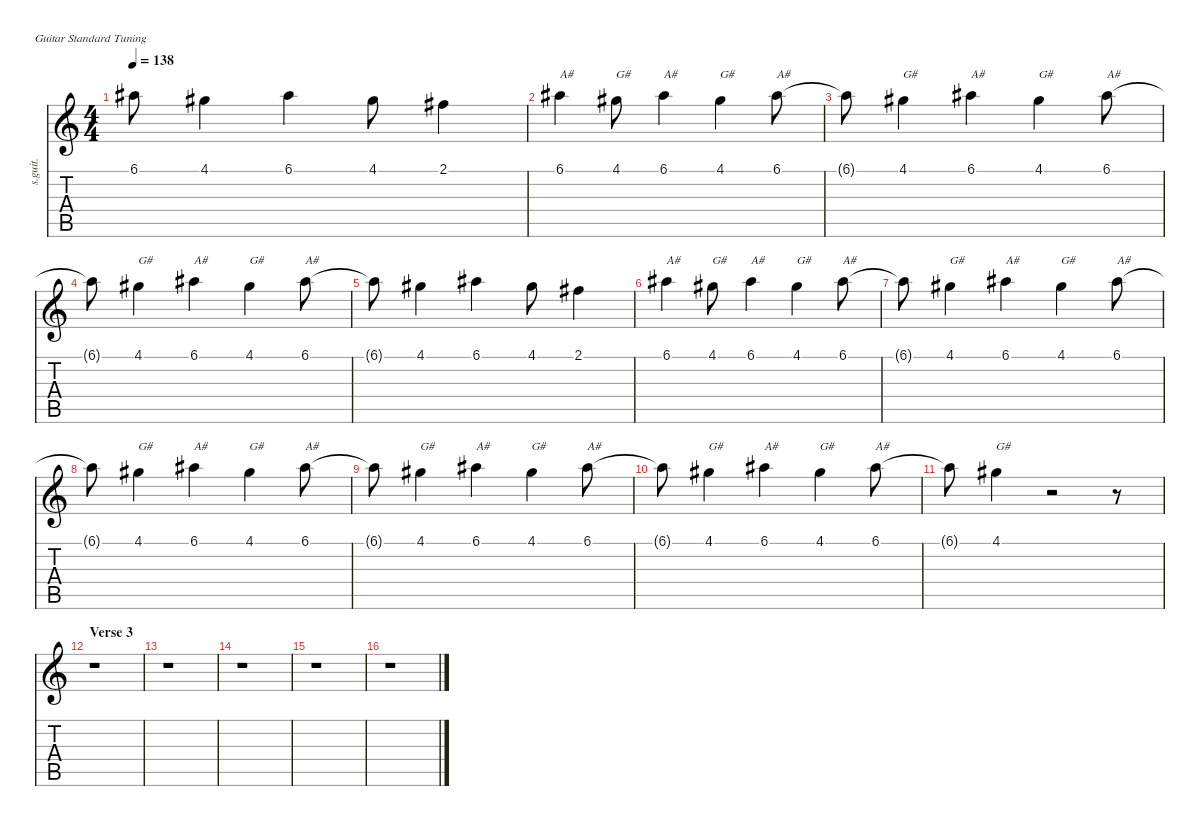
\defaultSystemsLayout 4
\hideDynamics
\bracketExtendMode nobrackets
\track ("Stuart \"2D\" Pot | Synth - MIDI instrument = \"Warm\"" "s.guit.") {instrument pad2warm}
\staff {score tabs}
\tuning (E4 B3 G3 D3 A2 E2)
\displaytranspose 12
\ts (4 4)
\tempo 138
\clef g2
\ks c
6.1{t acc #}.8{dy f} 4.1{acc #}.4 6.1{acc #}.4 4.1{acc #}.8 2.1{acc #}.4 |
6.1{acc #}.4{txt "A#"} 4.1{acc #}.8{txt "G#"} 6.1{acc #}.4{txt "A#"} 4.1{acc #}.4{txt "G#"} 6.1{acc #}.8{txt "A#"} |
6.1{t acc #}.8 4.1{acc #}.4{txt "G#"} 6.1{acc #}.4{txt "A#"} 4.1{acc #}.4{txt "G#"} 6.1{acc #}.8{txt "A#"} |
6.1{t acc #}.8 4.1{acc #}.4{txt "G#"} 6.1{acc #}.4{txt "A#"} 4.1{acc #}.4{txt "G#"} 6.1{acc #}.8{txt "A#"} |
6.1{t acc #}.8 4.1{acc #}.4 6.1{acc #}.4 4.1{acc #}.8 2.1{acc #}.4 |
6.1{acc #}.4{txt "A#"} 4.1{acc #}.8{txt "G#"} 6.1{acc #}.4{txt "A#"} 4.1{acc #}.4{txt "G#"} 6.1{acc #}.8{txt "A#"} |
6.1{t acc #}.8 4.1{acc #}.4{txt "G#"} 6.1{acc #}.4{txt "A#"} 4.1{acc #}.4{txt "G#"} 6.1{acc #}.8{txt "A#"} |
6.1{t acc #}.8 4.1{acc #}.4{txt "G#"} 6.1{acc #}.4{txt "A#"} 4.1{acc #}.4{txt "G#"} 6.1{acc #}.8{txt "A#"} |
6.1{t acc #}.8 4.1{acc #}.4{txt "G#"} 6.1{acc #}.4{txt "A#"} 4.1{acc #}.4{txt "G#"} 6.1{acc #}.8{txt "A#"} |
6.1{t acc #}.8 4.1{acc #}.4{txt "G#"} 6.1{acc #}.4{txt "A#"} 4.1{acc #}.4{txt "G#"} 6.1{acc #}.8{txt "A#"} |
6.1{t acc #}.8 4.1{acc #}.4{txt "G#"} r.2 r.8 |
\section ("" "Verse 3")
r.1 |
r.1 |
r.1 |
r.1 |
r.1
